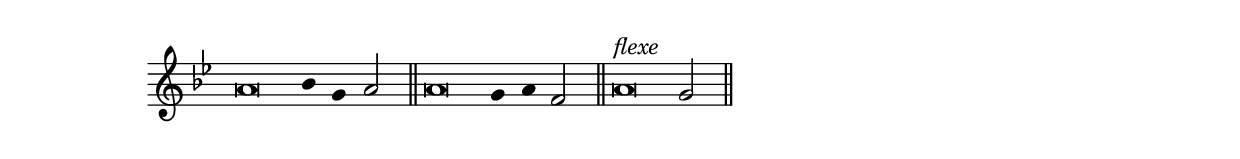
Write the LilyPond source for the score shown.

%% Do not edit this file; it is auto-generated from LSR http://lsr.dsi.unimi.it
%% This file is in the public domain.
\version "2.11.46"

\header {
  lsrtags = "rhythms, vocal-music, ancient-notation, contexts-and-engravers"

  texidoc = "
This form of notation is used for the chant of the Psalms, where verses
aren't always the same length.

"
  doctitle = "Chant or psalms notation"
} % begin verbatim
stemOn = { \override Staff.Stem #'transparent = ##f }
stemOff = { \override Staff.Stem #'transparent = ##t }

\score {
  \new Staff \with { \remove "Time_signature_engraver" }
  {
    \key g \minor
    \set Score.timing = ##f
    \stemOff a'\breve bes'4 g'4
    \stemOn a'2 \bar "||"
    \stemOff a'\breve g'4 a'4
    \stemOn f'2 \bar "||"
    \stemOff a'\breve^\markup { \italic flexe }
    \stemOn g'2 \bar "||"
  }
}
